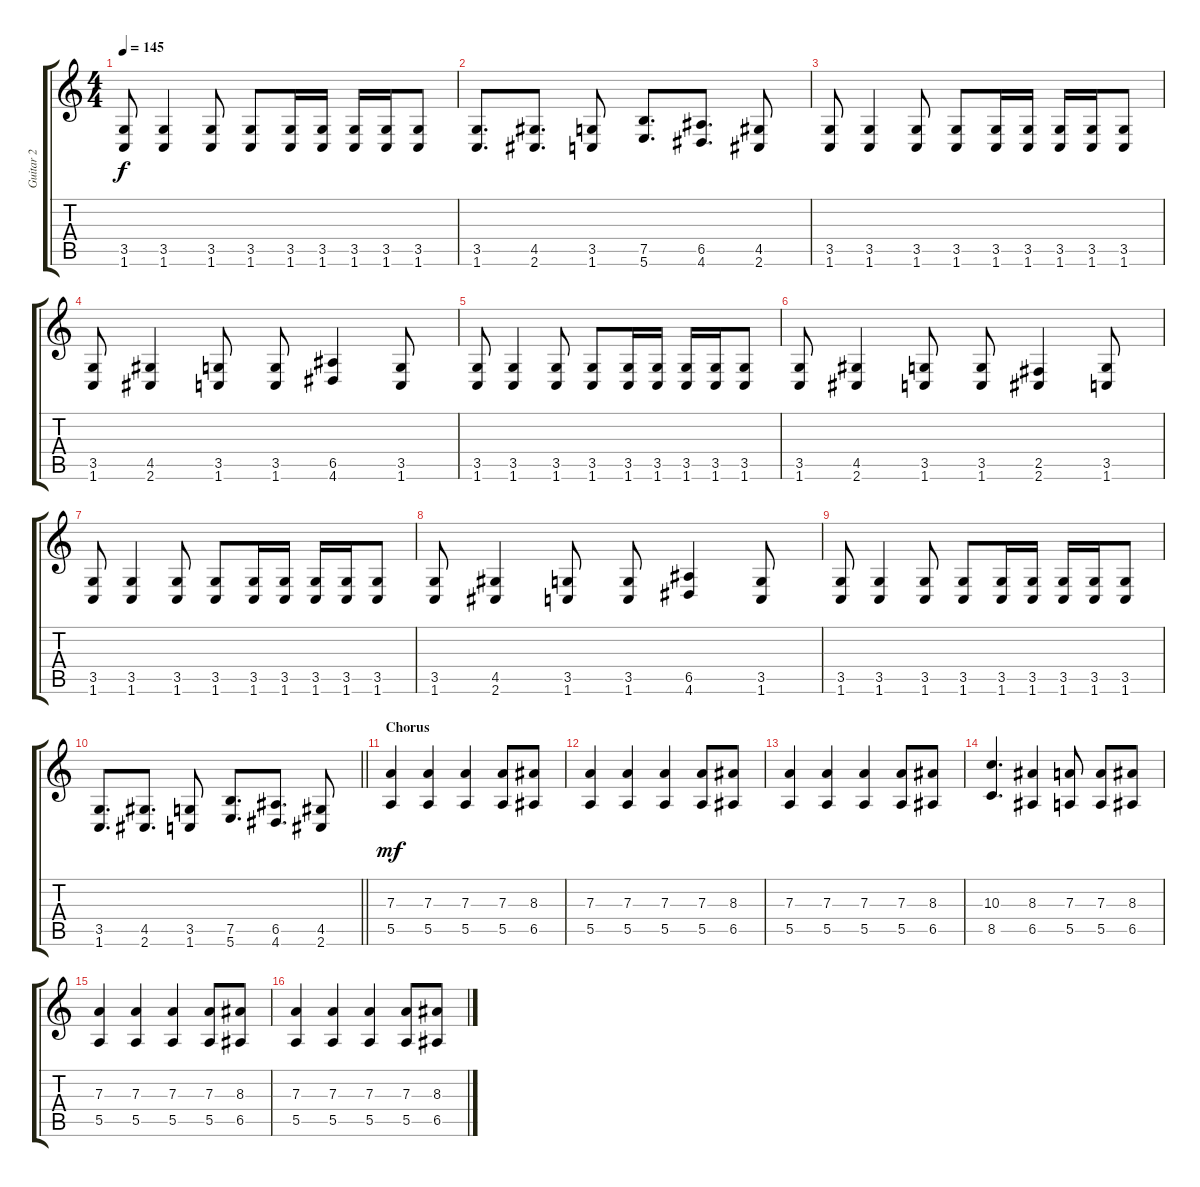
\track ("Guitar 2" "Guitar 2") {instrument overdrivenguitar}
\staff {score tabs}
\tuning (B3 Gb3 D3 A2 E2 B1) {hide}
\ts (4 4)
\tempo 145
\clef g2
\ks c
(3.5 1.6).8{dy f} (3.5 1.6).4 (3.5 1.6).8 (3.5 1.6).8 (3.5 1.6).16 (3.5 1.6).16 (3.5 1.6).16 (3.5 1.6).16 (3.5 1.6).8 |
(3.5 1.6).8{d} (4.5 2.6).8{d} (3.5 1.6).8 (7.5 5.6).8{d} (6.5 4.6).8{d} (4.5 2.6).8 |
(3.5 1.6).8 (3.5 1.6).4 (3.5 1.6).8 (3.5 1.6).8 (3.5 1.6).16 (3.5 1.6).16 (3.5 1.6).16 (3.5 1.6).16 (3.5 1.6).8 |
(3.5 1.6).8 (4.5 2.6).4 (3.5 1.6).8 (3.5 1.6).8 (6.5 4.6).4 (3.5 1.6).8 |
(3.5 1.6).8 (3.5 1.6).4 (3.5 1.6).8 (3.5 1.6).8 (3.5 1.6).16 (3.5 1.6).16 (3.5 1.6).16 (3.5 1.6).16 (3.5 1.6).8 |
(3.5 1.6).8 (4.5 2.6).4 (3.5 1.6).8 (3.5 1.6).8 (2.5 2.6).4 (3.5 1.6).8 |
(3.5 1.6).8 (3.5 1.6).4 (3.5 1.6).8 (3.5 1.6).8 (3.5 1.6).16 (3.5 1.6).16 (3.5 1.6).16 (3.5 1.6).16 (3.5 1.6).8 |
(3.5 1.6).8 (4.5 2.6).4 (3.5 1.6).8 (3.5 1.6).8 (6.5 4.6).4 (3.5 1.6).8 |
(3.5 1.6).8 (3.5 1.6).4 (3.5 1.6).8 (3.5 1.6).8 (3.5 1.6).16 (3.5 1.6).16 (3.5 1.6).16 (3.5 1.6).16 (3.5 1.6).8 |
\barLineRight lightlight
(3.5 1.6).8{d} (4.5 2.6).8{d} (3.5 1.6).8 (7.5 5.6).8{d} (6.5 4.6).8{d} (4.5 2.6).8 |
\section ("" "Chorus")
(7.3 5.5).4{dy mf} (7.3 5.5).4 (7.3 5.5).4 (7.3 5.5).8 (8.3 6.5).8 |
(7.3 5.5).4 (7.3 5.5).4 (7.3 5.5).4 (7.3 5.5).8 (8.3 6.5).8 |
(7.3 5.5).4 (7.3 5.5).4 (7.3 5.5).4 (7.3 5.5).8 (8.3 6.5).8 |
(10.3 8.5).4{d} (8.3 6.5).4 (7.3 5.5).8 (7.3 5.5).8 (8.3 6.5).8 |
(7.3 5.5).4 (7.3 5.5).4 (7.3 5.5).4 (7.3 5.5).8 (8.3 6.5).8 |
(7.3 5.5).4 (7.3 5.5).4 (7.3 5.5).4 (7.3 5.5).8 (8.3 6.5).8
